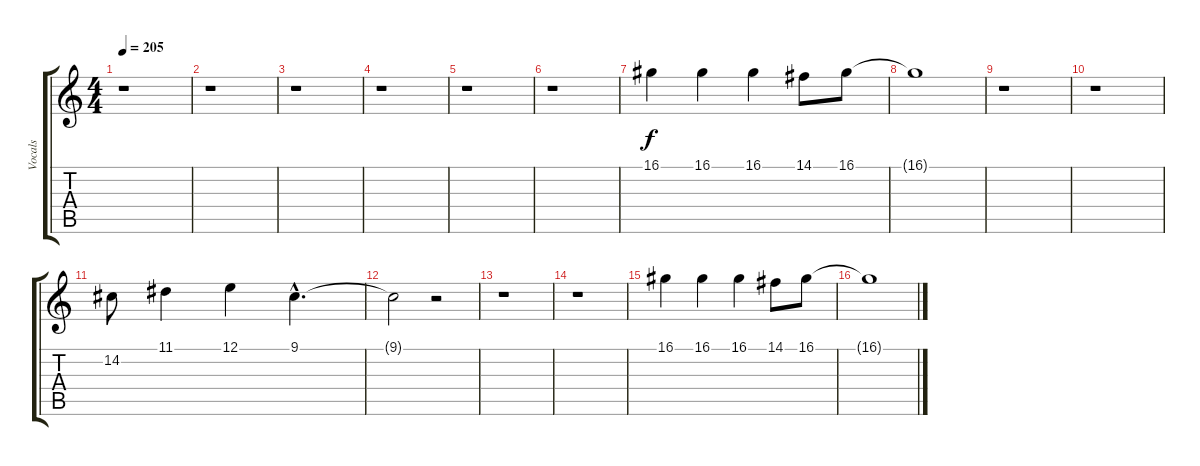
\track ("Vocals" "Vocals") {instrument englishhorn}
\staff {score tabs}
\tuning (E4 B3 G3 D3 A2 E2) {hide}
\ts (4 4)
\tempo 205
\clef g2
\ks c
r.1{dy f} |
r.1 |
r.1 |
r.1 |
r.1 |
r.1 |
16.1.4 16.1.4 16.1.4 14.1.8 16.1.8 |
16.1{t}.1 |
r.1 |
r.1 |
14.2.8 11.1.4 12.1.4 9.1{hac}.4{d} |
9.1{t}.2 r.2 |
r.1 |
r.1 |
16.1.4 16.1.4 16.1.4 14.1.8 16.1.8 |
16.1{t}.1
